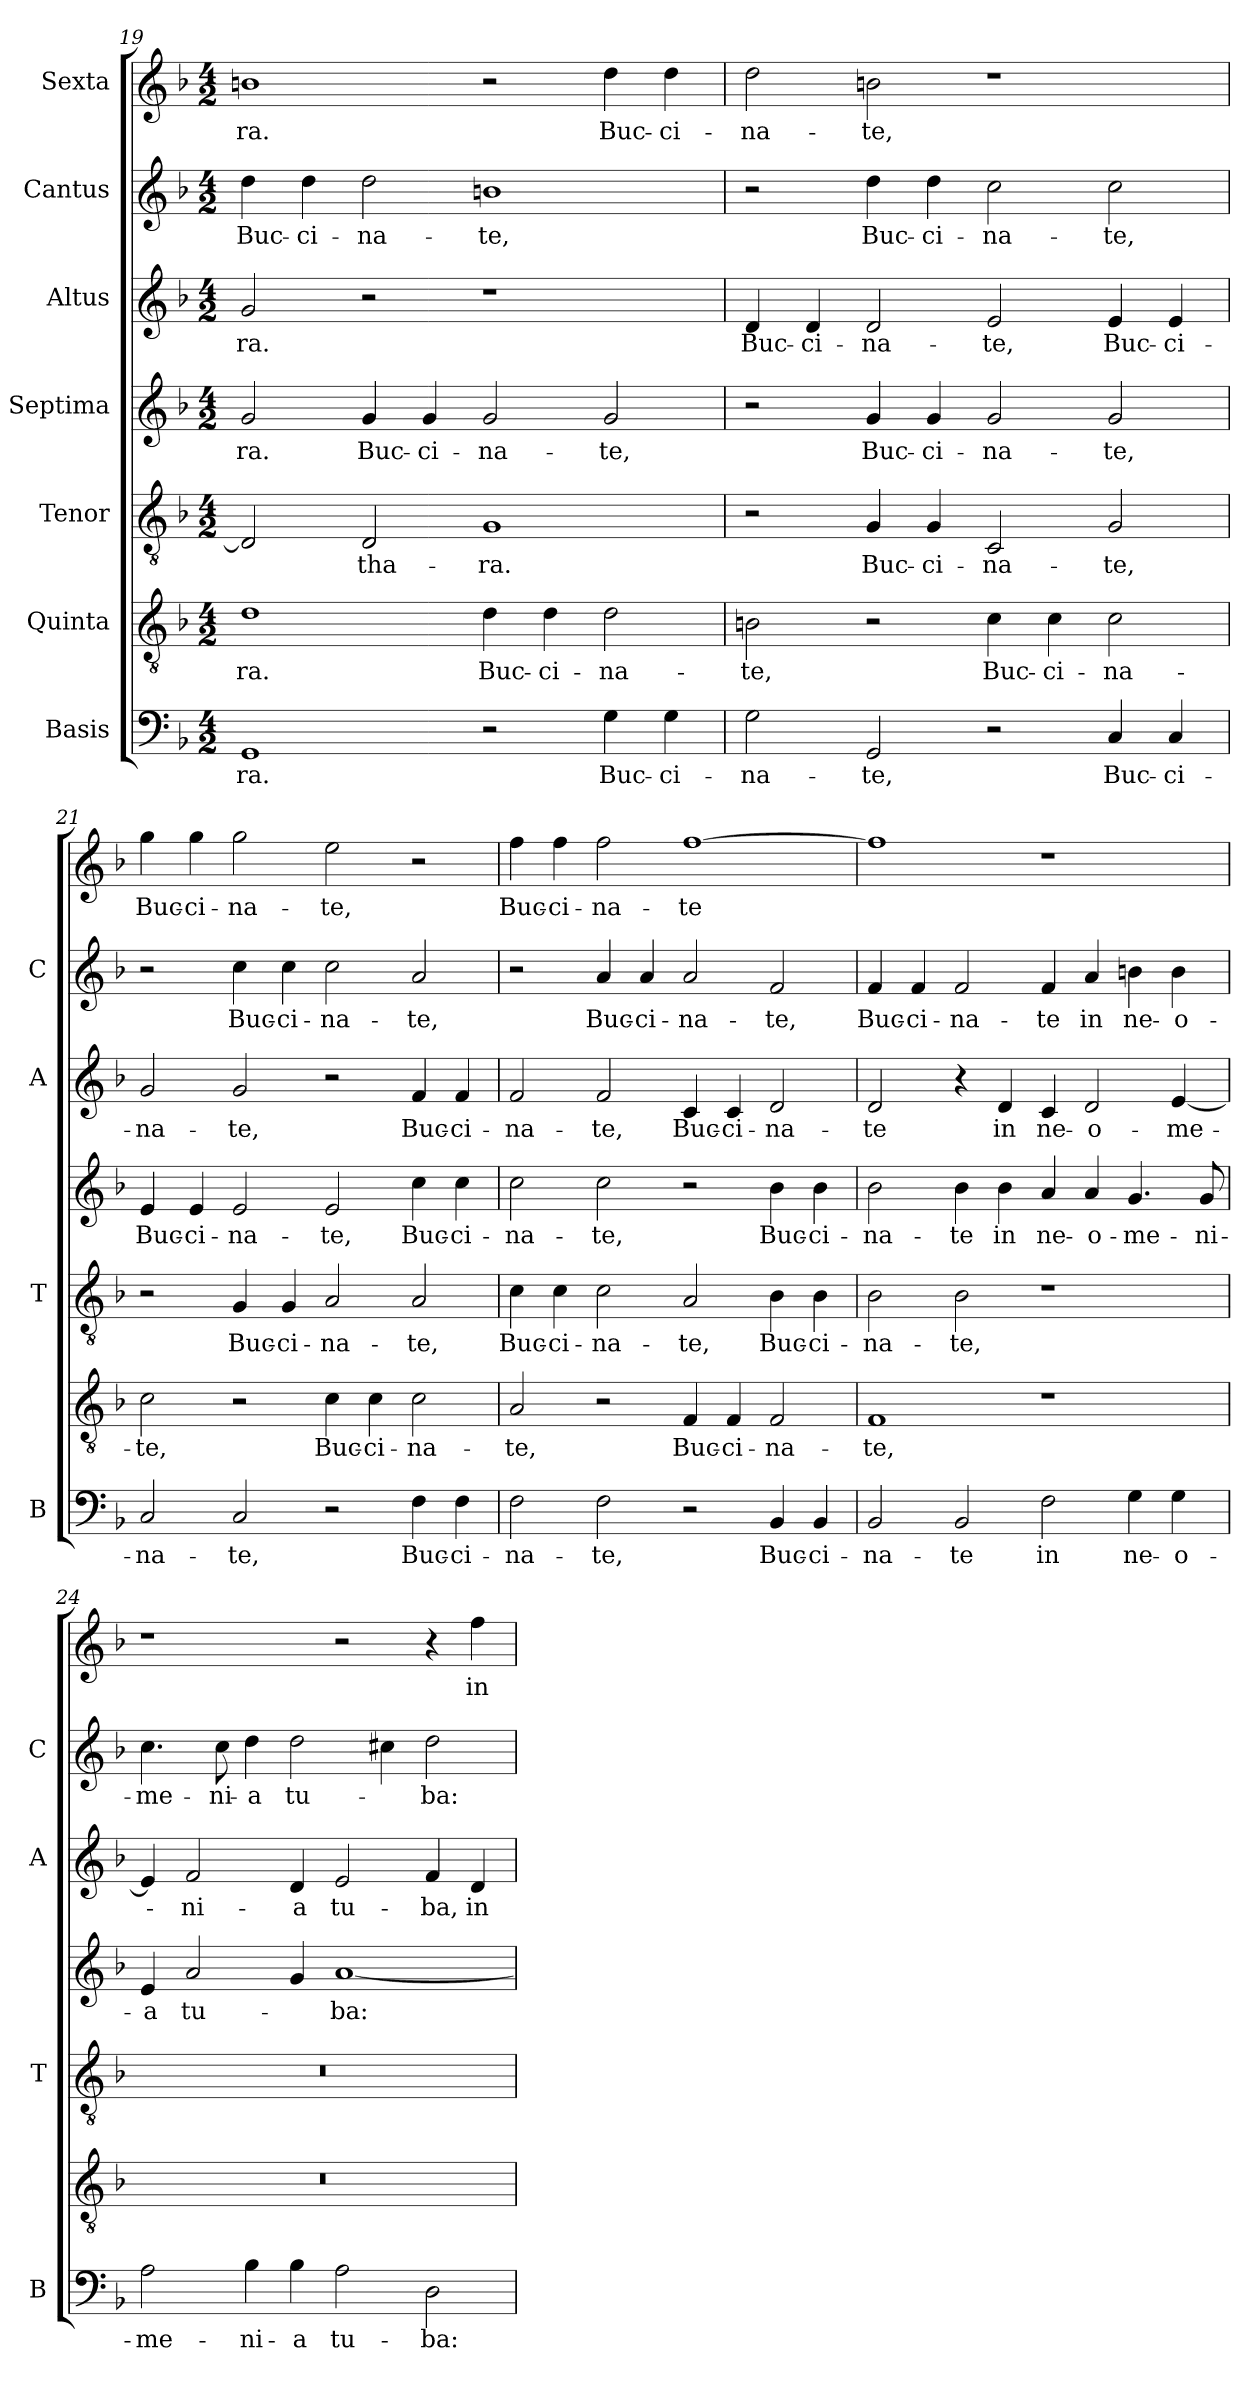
**kern	**text	**kern	**text	**kern	**text	**kern	**text	**kern	**text	**kern	**text	**kern	**text
*part7	*part7	*part6	*part6	*part5	*part5	*part4	*part4	*part3	*part3	*part2	*part2	*part1	*part1
*staff7	*staff7	*staff6	*staff6	*staff5	*staff5	*staff4	*staff4	*staff3	*staff3	*staff2	*staff2	*staff1	*staff1
*I"Basis	*	*I"Quinta	*	*I"Tenor	*	*I"Septima	*	*I"Altus	*	*I"Cantus	*	*I"Sexta	*
*I'B	*	*	*	*I'T	*	*	*	*I'A	*	*I'C	*	*	*
*clefF4	*	*clefGv2	*	*clefGv2	*	*clefG2	*	*clefG2	*	*clefG2	*	*clefG2	*
*k[b-]	*	*k[b-]	*	*k[b-]	*	*k[b-]	*	*k[b-]	*	*k[b-]	*	*k[b-]	*
*F:	*	*F:	*	*F:	*	*F:	*	*F:	*	*F:	*	*F:	*
*M4/2	*	*M4/2	*	*M4/2	*	*M4/2	*	*M4/2	*	*M4/2	*	*M4/2	*
=19	=19	=19	=19	=19	=19	=19	=19	=19	=19	=19	=19	=19	=19
!	!LO:LY:b	!	!LO:LY:b	!	!	!	!LO:LY:b	!	!LO:LY:b	!	!LO:LY:b	!	!LO:LY:b
1GG	-ra.	1d	-ra.	2D/]	.	2g/	-ra.	2g/	-ra.	4dd\	Buc-	1bn	-ra.
!	!	!	!	!	!	!	!	!	!	!	!LO:LY:b	!	!
.	.	.	.	.	.	.	.	.	.	4dd\	-ci-	.	.
!	!	!	!	!	!LO:LY:b	!	!LO:LY:b	!	!	!	!LO:LY:b	!	!
.	.	.	.	2D/	-tha-	4g/	Buc-	2r	.	2dd\	-na-	.	.
!	!	!	!	!	!	!	!LO:LY:b	!	!	!	!	!	!
.	.	.	.	.	.	4g/	-ci-	.	.	.	.	.	.
!	!	!	!LO:LY:b	!	!LO:LY:b	!	!LO:LY:b	!	!	!	!LO:LY:b	!	!
2r	.	4d\	Buc-	1G	-ra.	2g/	-na-	1r	.	1bn	-te,	2r	.
!	!	!	!LO:LY:b	!	!	!	!	!	!	!	!	!	!
.	.	4d\	-ci-	.	.	.	.	.	.	.	.	.	.
!	!LO:LY:b	!	!LO:LY:b	!	!	!	!LO:LY:b	!	!	!	!	!	!LO:LY:b
4G\	Buc-	2d\	-na-	.	.	2g/	-te,	.	.	.	.	4dd\	Buc-
!	!LO:LY:b	!	!	!	!	!	!	!	!	!	!	!	!LO:LY:b
4G\	-ci-	.	.	.	.	.	.	.	.	.	.	4dd\	-ci-
=20	=20	=20	=20	=20	=20	=20	=20	=20	=20	=20	=20	=20	=20
!	!LO:LY:b	!	!LO:LY:b	!	!	!	!	!	!LO:LY:b	!	!	!	!LO:LY:b
2G\	-na-	2Bn\	-te,	2r	.	2r	.	4d/	Buc-	2r	.	2dd\	-na-
!	!	!	!	!	!	!	!	!	!LO:LY:b	!	!	!	!
.	.	.	.	.	.	.	.	4d/	-ci-	.	.	.	.
!	!LO:LY:b	!	!	!	!LO:LY:b	!	!LO:LY:b	!	!LO:LY:b	!	!LO:LY:b	!	!LO:LY:b
2GG/	-te,	2r	.	4G/	Buc-	4g/	Buc-	2d/	-na-	4dd\	Buc-	2bn\	-te,
!	!	!	!	!	!LO:LY:b	!	!LO:LY:b	!	!	!	!LO:LY:b	!	!
.	.	.	.	4G/	-ci-	4g/	-ci-	.	.	4dd\	-ci-	.	.
!	!	!	!LO:LY:b	!	!LO:LY:b	!	!LO:LY:b	!	!LO:LY:b	!	!LO:LY:b	!	!
2r	.	4c\	Buc-	2C/	-na-	2g/	-na-	2e/	-te,	2cc\	-na-	1r	.
!	!	!	!LO:LY:b	!	!	!	!	!	!	!	!	!	!
.	.	4c\	-ci-	.	.	.	.	.	.	.	.	.	.
!	!LO:LY:b	!	!LO:LY:b	!	!LO:LY:b	!	!LO:LY:b	!	!LO:LY:b	!	!LO:LY:b	!	!
4C/	Buc-	2c\	-na-	2G/	-te,	2g/	-te,	4e/	Buc-	2cc\	-te,	.	.
!	!LO:LY:b	!	!	!	!	!	!	!	!LO:LY:b	!	!	!	!
4C/	-ci-	.	.	.	.	.	.	4e/	-ci-	.	.	.	.
=21	=21	=21	=21	=21	=21	=21	=21	=21	=21	=21	=21	=21	=21
!	!LO:LY:b	!	!LO:LY:b	!	!	!	!LO:LY:b	!	!LO:LY:b	!	!	!	!LO:LY:b
2C/	-na-	2c\	-te,	2r	.	4e/	Buc-	2g/	-na-	2r	.	4gg\	Buc-
!	!	!	!	!	!	!	!LO:LY:b	!	!	!	!	!	!LO:LY:b
.	.	.	.	.	.	4e/	-ci-	.	.	.	.	4gg\	-ci-
!	!LO:LY:b	!	!	!	!LO:LY:b	!	!LO:LY:b	!	!LO:LY:b	!	!LO:LY:b	!	!LO:LY:b
2C/	-te,	2r	.	4G/	Buc-	2e/	-na-	2g/	-te,	4cc\	Buc-	2gg\	-na-
!	!	!	!	!	!LO:LY:b	!	!	!	!	!	!LO:LY:b	!	!
.	.	.	.	4G/	-ci-	.	.	.	.	4cc\	-ci-	.	.
!	!	!	!LO:LY:b	!	!LO:LY:b	!	!LO:LY:b	!	!	!	!LO:LY:b	!	!LO:LY:b
2r	.	4c\	Buc-	2A/	-na-	2e/	-te,	2r	.	2cc\	-na-	2ee\	-te,
!	!	!	!LO:LY:b	!	!	!	!	!	!	!	!	!	!
.	.	4c\	-ci-	.	.	.	.	.	.	.	.	.	.
!	!LO:LY:b	!	!LO:LY:b	!	!LO:LY:b	!	!LO:LY:b	!	!LO:LY:b	!	!LO:LY:b	!	!
4F\	Buc-	2c\	-na-	2A/	-te,	4cc\	Buc-	4f/	Buc-	2a/	-te,	2r	.
!	!LO:LY:b	!	!	!	!	!	!LO:LY:b	!	!LO:LY:b	!	!	!	!
4F\	-ci-	.	.	.	.	4cc\	-ci-	4f/	-ci-	.	.	.	.
!!LO:PB:g=z
=22	=22	=22	=22	=22	=22	=22	=22	=22	=22	=22	=22	=22	=22
!	!LO:LY:b	!	!LO:LY:b	!	!LO:LY:b	!	!LO:LY:b	!	!LO:LY:b	!	!	!	!LO:LY:b
2F\	-na-	2A/	-te,	4c\	Buc-	2cc\	-na-	2f/	-na-	2r	.	4ff\	Buc-
!	!	!	!	!	!LO:LY:b	!	!	!	!	!	!	!	!LO:LY:b
.	.	.	.	4c\	-ci-	.	.	.	.	.	.	4ff\	-ci-
!	!LO:LY:b	!	!	!	!LO:LY:b	!	!LO:LY:b	!	!LO:LY:b	!	!LO:LY:b	!	!LO:LY:b
2F\	-te,	2r	.	2c\	-na-	2cc\	-te,	2f/	-te,	4a/	Buc-	2ff\	-na-
!	!	!	!	!	!	!	!	!	!	!	!LO:LY:b	!	!
.	.	.	.	.	.	.	.	.	.	4a/	-ci-	.	.
!	!	!	!LO:LY:b	!	!LO:LY:b	!	!	!	!LO:LY:b	!	!LO:LY:b	!	!LO:LY:b
2r	.	4F/	Buc-	2A/	-te,	2r	.	4c/	Buc-	2a/	-na-	[1ff	-te
!	!	!	!LO:LY:b	!	!	!	!	!	!LO:LY:b	!	!	!	!
.	.	4F/	-ci-	.	.	.	.	4c/	-ci-	.	.	.	.
!	!LO:LY:b	!	!LO:LY:b	!	!LO:LY:b	!	!LO:LY:b	!	!LO:LY:b	!	!LO:LY:b	!	!
4BB-/	Buc-	2F/	-na-	4B-\	Buc-	4b-\	Buc-	2d/	-na-	2f/	-te,	.	.
!	!LO:LY:b	!	!	!	!LO:LY:b	!	!LO:LY:b	!	!	!	!	!	!
4BB-/	-ci-	.	.	4B-\	-ci-	4b-\	-ci-	.	.	.	.	.	.
=23	=23	=23	=23	=23	=23	=23	=23	=23	=23	=23	=23	=23	=23
!	!LO:LY:b	!	!LO:LY:b	!	!LO:LY:b	!	!LO:LY:b	!	!LO:LY:b	!	!LO:LY:b	!	!
2BB-/	-na-	1F	-te,	2B-\	-na-	2b-\	-na-	2d/	-te	4f/	Buc-	1ff]	.
!	!	!	!	!	!	!	!	!	!	!	!LO:LY:b	!	!
.	.	.	.	.	.	.	.	.	.	4f/	-ci-	.	.
!	!LO:LY:b	!	!	!	!LO:LY:b	!	!LO:LY:b	!	!	!	!LO:LY:b	!	!
2BB-/	-te	.	.	2B-\	-te,	4b-\	-te	4r	.	2f/	-na-	.	.
!	!	!	!	!	!	!	!LO:LY:b	!	!LO:LY:b	!	!	!	!
.	.	.	.	.	.	4b-\	in	4d/	in	.	.	.	.
!	!LO:LY:b	!	!	!	!	!	!LO:LY:b	!	!LO:LY:b	!	!LO:LY:b	!	!
2F\	in	1r	.	1r	.	4a/	ne-	4c/	ne-	4f/	-te	1r	.
!	!	!	!	!	!	!	!LO:LY:b	!	!LO:LY:b	!	!LO:LY:b	!	!
.	.	.	.	.	.	4a/	-o-	2d/	-o-	4a/	in	.	.
!	!LO:LY:b	!	!	!	!	!	!LO:LY:b	!	!	!	!LO:LY:b	!	!
4G\	ne-	.	.	.	.	4.g/	-me-	.	.	4bn\	ne-	.	.
!	!LO:LY:b	!	!	!	!	!	!	!	!LO:LY:b	!	!LO:LY:b	!	!
4G\	-o-	.	.	.	.	.	.	[4e/	-me-	4b\	-o-	.	.
!	!	!	!	!	!	!	!LO:LY:b	!	!	!	!	!	!
.	.	.	.	.	.	8g/	-ni-	.	.	.	.	.	.
=24	=24	=24	=24	=24	=24	=24	=24	=24	=24	=24	=24	=24	=24
!	!LO:LY:b	!	!	!	!	!	!LO:LY:b	!	!	!	!LO:LY:b	!	!
2A\	-me-	0r	.	0r	.	4e/	-a	4e/]	.	4.cc\	-me-	1r	.
!	!	!	!	!	!	!	!LO:LY:b	!	!LO:LY:b	!	!	!	!
.	.	.	.	.	.	2a/	tu-	2f/	-ni-	.	.	.	.
!	!	!	!	!	!	!	!	!	!	!	!LO:LY:b	!	!
.	.	.	.	.	.	.	.	.	.	8cc\	-ni-	.	.
!	!LO:LY:b	!	!	!	!	!	!	!	!	!	!LO:LY:b	!	!
4B-\	-ni-	.	.	.	.	.	.	.	.	4dd\	-a	.	.
!	!LO:LY:b	!	!	!	!	!	!	!	!LO:LY:b	!	!LO:LY:b	!	!
4B-\	-a	.	.	.	.	4g/	.	4d/	-a	2dd\	tu-	.	.
!	!LO:LY:b	!	!	!	!	!	!LO:LY:b	!	!LO:LY:b	!	!	!	!
2A\	tu-	.	.	.	.	[1a	-ba:	2e/	tu-	.	.	2r	.
.	.	.	.	.	.	.	.	.	.	4cc#X\	.	.	.
!	!LO:LY:b	!	!	!	!	!	!	!	!LO:LY:b	!	!LO:LY:b	!	!
2D\	-ba:	.	.	.	.	.	.	4f/	-ba,	2dd\	-ba:	4r	.
!	!	!	!	!	!	!	!	!	!LO:LY:b	!	!	!	!LO:LY:b
.	.	.	.	.	.	.	.	4d/	in	.	.	4ff\	in
=	=	=	=	=	=	=	=	=	=	=	=	=	=
*-	*-	*-	*-	*-	*-	*-	*-	*-	*-	*-	*-	*-	*-
